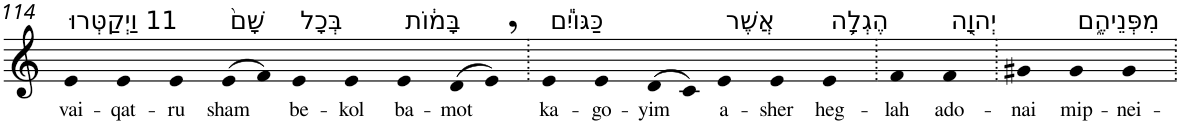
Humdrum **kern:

**kern	**text
*part1	*part1
*staff1	*staff1
*I"Piano	*
*I'Pno	*
!!LO:PB:g=z
*clefG2	*
*k[]	*
=114	=114
!LO:TX:a:t=11 וַיְקַטְּרוּ	!
!	!LO:LY:b
4e	vai-
!	!LO:LY:b
4e	-qat-
!	!LO:LY:b
4e	-ru
!LO:TX:a:t=שָׁם֙	!
!	!LO:LY:b
(>8e	sham
8f)	.
!LO:TX:a:t=בְּכָל	!
!	!LO:LY:b
4e	be-
!	!LO:LY:b
4e	-kol
!LO:TX:a:t=בָּמ֔וֹת	!
!	!LO:LY:b
4e	ba-
!	!LO:LY:b
(>8d	-mot
8e,)	.
=115.	=115.
!LO:TX:a:t=כַּגּוֹיִ֕ם	!
!	!LO:LY:b
4e	ka-
!	!LO:LY:b
4e	-go-
!	!LO:LY:b
(>8d	-yim
8c)	.
!LO:TX:a:t=אֲשֶׁר	!
!	!LO:LY:b
4e	a-
!	!LO:LY:b
4e	-sher
!LO:TX:a:t=הֶגְלָ֥ה	!
!	!LO:LY:b
4e	heg-
=116.	=116.
!	!LO:LY:b
4f	-lah
!LO:TX:a:t=יְהוָ֖ה	!
!	!LO:LY:b
4f	ado-
=117.	=117.
!	!LO:LY:b
4g#X	-nai
!LO:TX:a:t=מִפְּנֵיהֶ֑ם	!
!	!LO:LY:b
4g#	mip-
!	!LO:LY:b
4g#	-nei-
=.	=.
*-	*-
